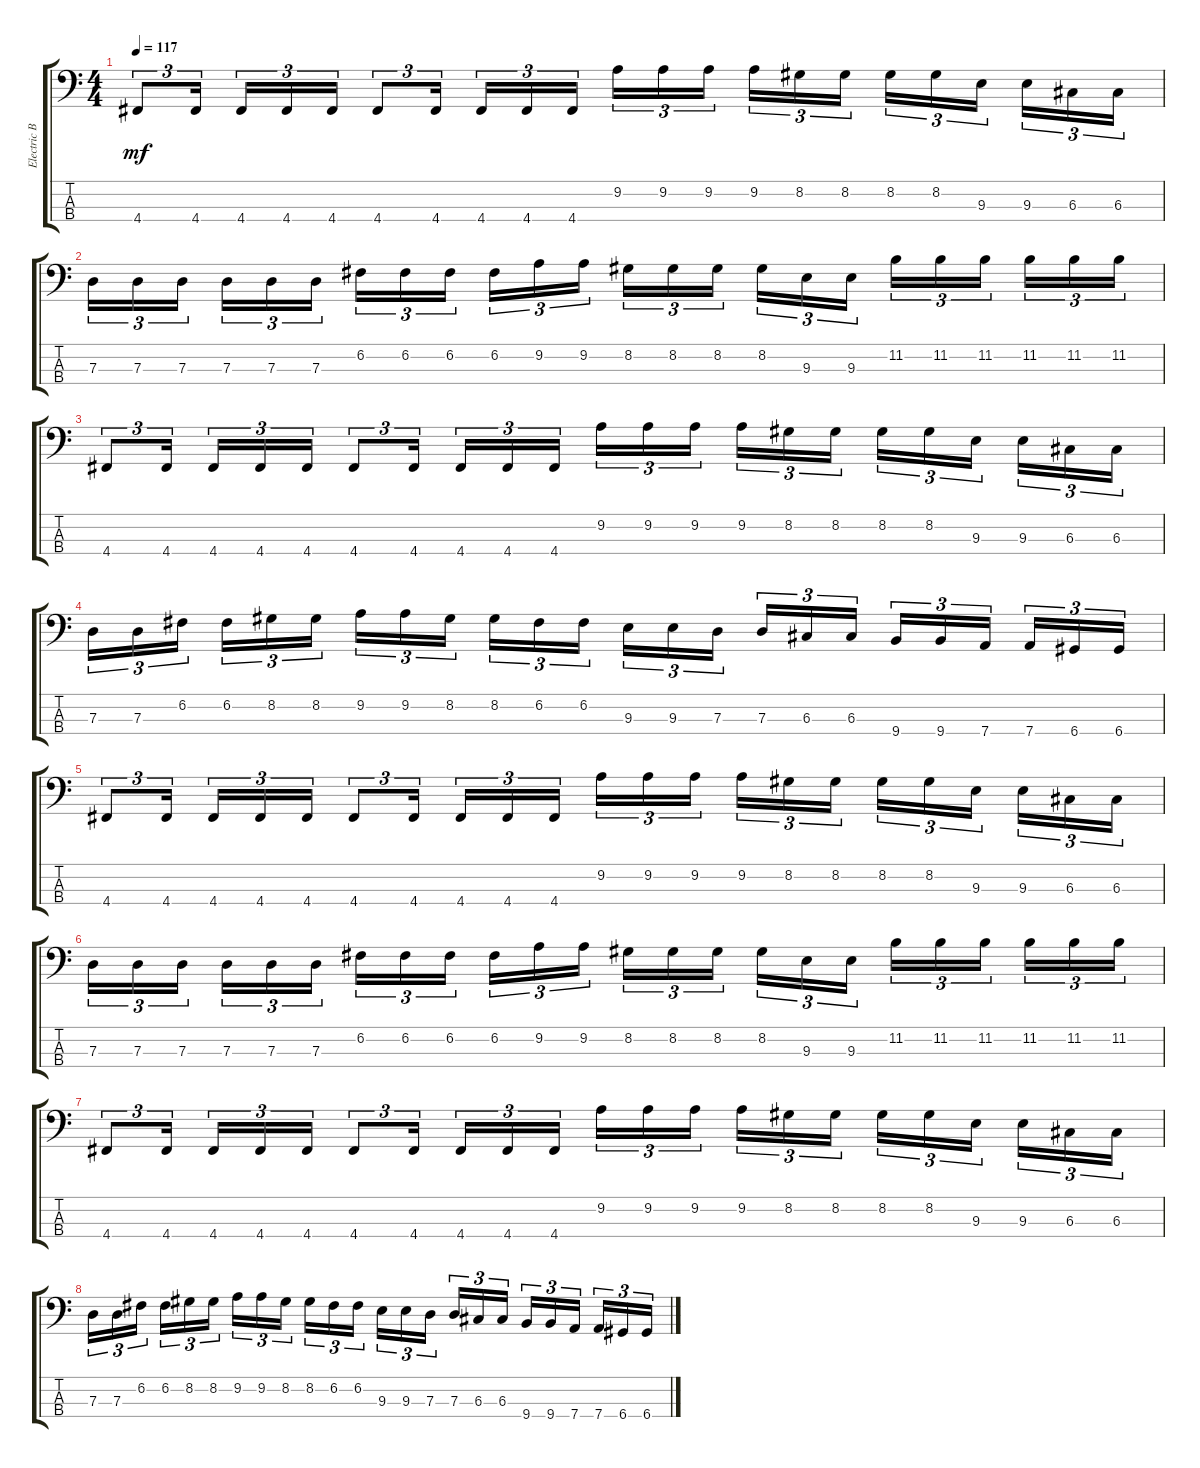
\track ("Electric Bass" "Electric B") {instrument electricbassfinger}
\staff {score tabs}
\tuning (F2 C2 G1 D1) {hide}
\ts (4 4)
\tempo 117
\clef f4
\ks c
4.4.8{tu (3 2) dy mf} 4.4.16{tu (3 2)} 4.4.16{tu (3 2)} 4.4.16{tu (3 2)} 4.4.16{tu (3 2)} 4.4.8{tu (3 2)} 4.4.16{tu (3 2)} 4.4.16{tu (3 2)} 4.4.16{tu (3 2)} 4.4.16{tu (3 2)} 9.2.16{tu (3 2)} 9.2.16{tu (3 2)} 9.2.16{tu (3 2)} 9.2.16{tu (3 2)} 8.2.16{tu (3 2)} 8.2.16{tu (3 2)} 8.2.16{tu (3 2)} 8.2.16{tu (3 2)} 9.3.16{tu (3 2)} 9.3.16{tu (3 2)} 6.3.16{tu (3 2)} 6.3.16{tu (3 2)} |
7.3.16{tu (3 2)} 7.3.16{tu (3 2)} 7.3.16{tu (3 2)} 7.3.16{tu (3 2)} 7.3.16{tu (3 2)} 7.3.16{tu (3 2)} 6.2.16{tu (3 2)} 6.2.16{tu (3 2)} 6.2.16{tu (3 2)} 6.2.16{tu (3 2)} 9.2.16{tu (3 2)} 9.2.16{tu (3 2)} 8.2.16{tu (3 2)} 8.2.16{tu (3 2)} 8.2.16{tu (3 2)} 8.2.16{tu (3 2)} 9.3.16{tu (3 2)} 9.3.16{tu (3 2)} 11.2.16{tu (3 2)} 11.2.16{tu (3 2)} 11.2.16{tu (3 2)} 11.2.16{tu (3 2)} 11.2.16{tu (3 2)} 11.2.16{tu (3 2)} |
4.4.8{tu (3 2)} 4.4.16{tu (3 2)} 4.4.16{tu (3 2)} 4.4.16{tu (3 2)} 4.4.16{tu (3 2)} 4.4.8{tu (3 2)} 4.4.16{tu (3 2)} 4.4.16{tu (3 2)} 4.4.16{tu (3 2)} 4.4.16{tu (3 2)} 9.2.16{tu (3 2)} 9.2.16{tu (3 2)} 9.2.16{tu (3 2)} 9.2.16{tu (3 2)} 8.2.16{tu (3 2)} 8.2.16{tu (3 2)} 8.2.16{tu (3 2)} 8.2.16{tu (3 2)} 9.3.16{tu (3 2)} 9.3.16{tu (3 2)} 6.3.16{tu (3 2)} 6.3.16{tu (3 2)} |
7.3.16{tu (3 2)} 7.3.16{tu (3 2)} 6.2.16{tu (3 2)} 6.2.16{tu (3 2)} 8.2.16{tu (3 2)} 8.2.16{tu (3 2)} 9.2.16{tu (3 2)} 9.2.16{tu (3 2)} 8.2.16{tu (3 2)} 8.2.16{tu (3 2)} 6.2.16{tu (3 2)} 6.2.16{tu (3 2)} 9.3.16{tu (3 2)} 9.3.16{tu (3 2)} 7.3.16{tu (3 2)} 7.3.16{tu (3 2)} 6.3.16{tu (3 2)} 6.3.16{tu (3 2)} 9.4.16{tu (3 2)} 9.4.16{tu (3 2)} 7.4.16{tu (3 2)} 7.4.16{tu (3 2)} 6.4.16{tu (3 2)} 6.4.16{tu (3 2)} |
4.4.8{tu (3 2)} 4.4.16{tu (3 2)} 4.4.16{tu (3 2)} 4.4.16{tu (3 2)} 4.4.16{tu (3 2)} 4.4.8{tu (3 2)} 4.4.16{tu (3 2)} 4.4.16{tu (3 2)} 4.4.16{tu (3 2)} 4.4.16{tu (3 2)} 9.2.16{tu (3 2)} 9.2.16{tu (3 2)} 9.2.16{tu (3 2)} 9.2.16{tu (3 2)} 8.2.16{tu (3 2)} 8.2.16{tu (3 2)} 8.2.16{tu (3 2)} 8.2.16{tu (3 2)} 9.3.16{tu (3 2)} 9.3.16{tu (3 2)} 6.3.16{tu (3 2)} 6.3.16{tu (3 2)} |
7.3.16{tu (3 2)} 7.3.16{tu (3 2)} 7.3.16{tu (3 2)} 7.3.16{tu (3 2)} 7.3.16{tu (3 2)} 7.3.16{tu (3 2)} 6.2.16{tu (3 2)} 6.2.16{tu (3 2)} 6.2.16{tu (3 2)} 6.2.16{tu (3 2)} 9.2.16{tu (3 2)} 9.2.16{tu (3 2)} 8.2.16{tu (3 2)} 8.2.16{tu (3 2)} 8.2.16{tu (3 2)} 8.2.16{tu (3 2)} 9.3.16{tu (3 2)} 9.3.16{tu (3 2)} 11.2.16{tu (3 2)} 11.2.16{tu (3 2)} 11.2.16{tu (3 2)} 11.2.16{tu (3 2)} 11.2.16{tu (3 2)} 11.2.16{tu (3 2)} |
4.4.8{tu (3 2)} 4.4.16{tu (3 2)} 4.4.16{tu (3 2)} 4.4.16{tu (3 2)} 4.4.16{tu (3 2)} 4.4.8{tu (3 2)} 4.4.16{tu (3 2)} 4.4.16{tu (3 2)} 4.4.16{tu (3 2)} 4.4.16{tu (3 2)} 9.2.16{tu (3 2)} 9.2.16{tu (3 2)} 9.2.16{tu (3 2)} 9.2.16{tu (3 2)} 8.2.16{tu (3 2)} 8.2.16{tu (3 2)} 8.2.16{tu (3 2)} 8.2.16{tu (3 2)} 9.3.16{tu (3 2)} 9.3.16{tu (3 2)} 6.3.16{tu (3 2)} 6.3.16{tu (3 2)} |
7.3.16{tu (3 2)} 7.3.16{tu (3 2)} 6.2.16{tu (3 2)} 6.2.16{tu (3 2)} 8.2.16{tu (3 2)} 8.2.16{tu (3 2)} 9.2.16{tu (3 2)} 9.2.16{tu (3 2)} 8.2.16{tu (3 2)} 8.2.16{tu (3 2)} 6.2.16{tu (3 2)} 6.2.16{tu (3 2)} 9.3.16{tu (3 2)} 9.3.16{tu (3 2)} 7.3.16{tu (3 2)} 7.3.16{tu (3 2)} 6.3.16{tu (3 2)} 6.3.16{tu (3 2)} 9.4.16{tu (3 2)} 9.4.16{tu (3 2)} 7.4.16{tu (3 2)} 7.4.16{tu (3 2)} 6.4.16{tu (3 2)} 6.4.16{tu (3 2)}
